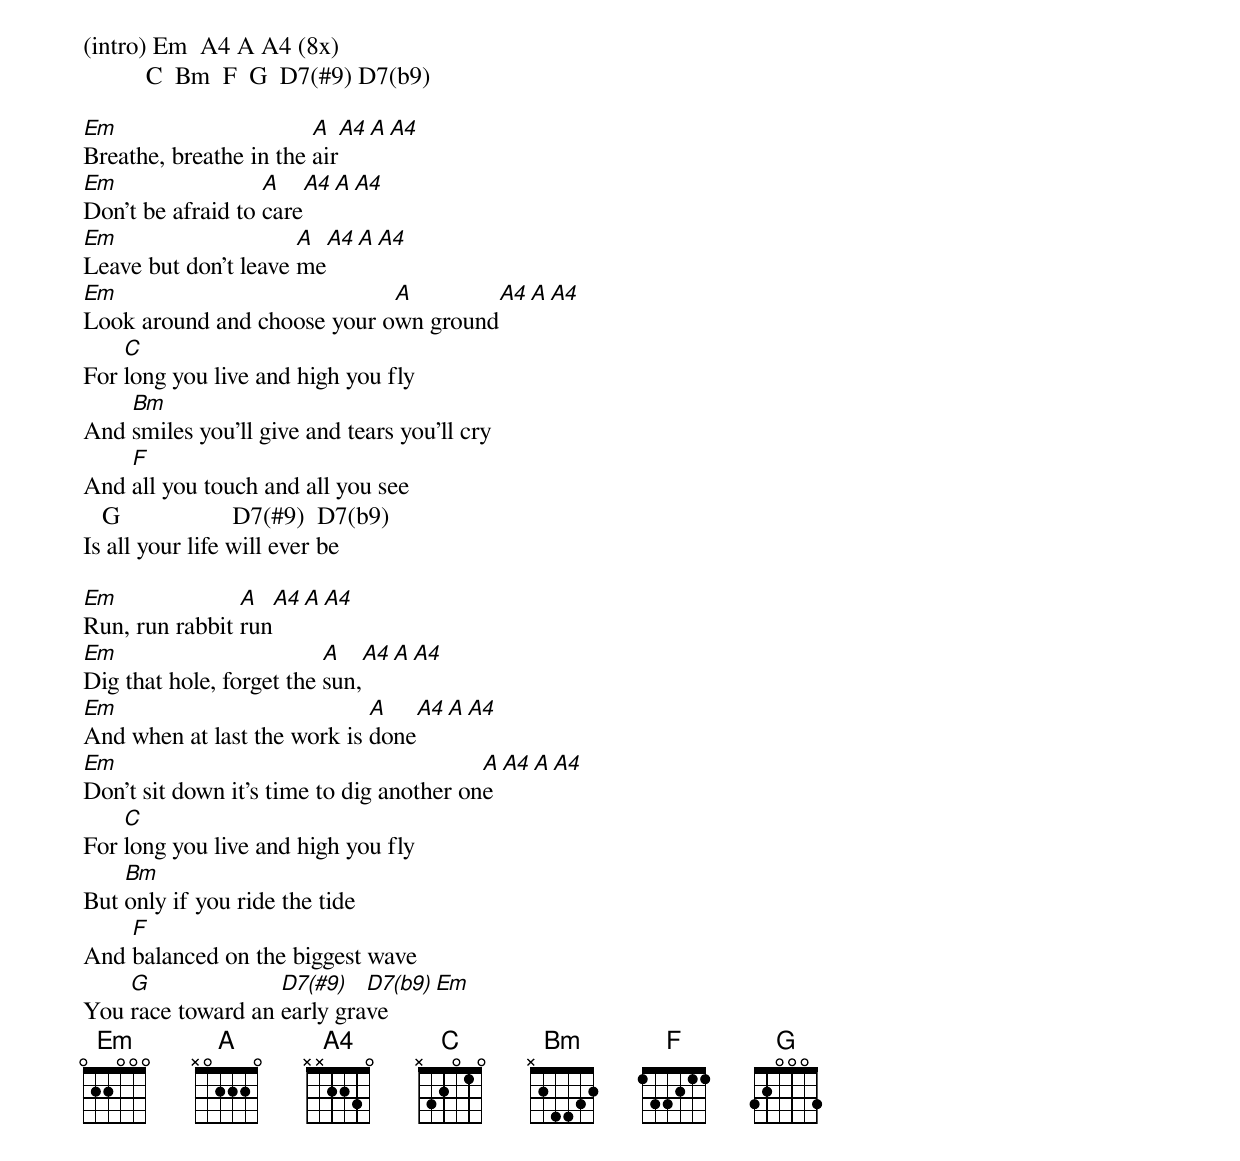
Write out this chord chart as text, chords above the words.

(intro) Em  A4 A A4 (8x)
          C  Bm  F  G  D7(#9) D7(b9)

Em                      A   A4 A A4
Breathe, breathe in the air
Em                 A    A4 A A4
Don’t be afraid to care
Em                    A  A4 A A4
Leave but don’t leave me
Em                           A         A4 A A4
Look around and choose your own ground
    C
For long you live and high you fly
    Bm
And smiles you’ll give and tears you’ll cry
    F
And all you touch and all you see
   G                  D7(#9)  D7(b9)
Is all your life will ever be

Em              A  A4 A A4
Run, run rabbit run
Em                        A   A4 A A4
Dig that hole, forget the sun,
Em                           A    A4 A A4
And when at last the work is done
Em                                        A   A4 A A4
Don’t sit down it’s time to dig another one
    C
For long you live and high you fly
    Bm
But only if you ride the tide
    F
And balanced on the biggest wave
    G              D7(#9)   D7(b9)    Em
You race toward an early grave
